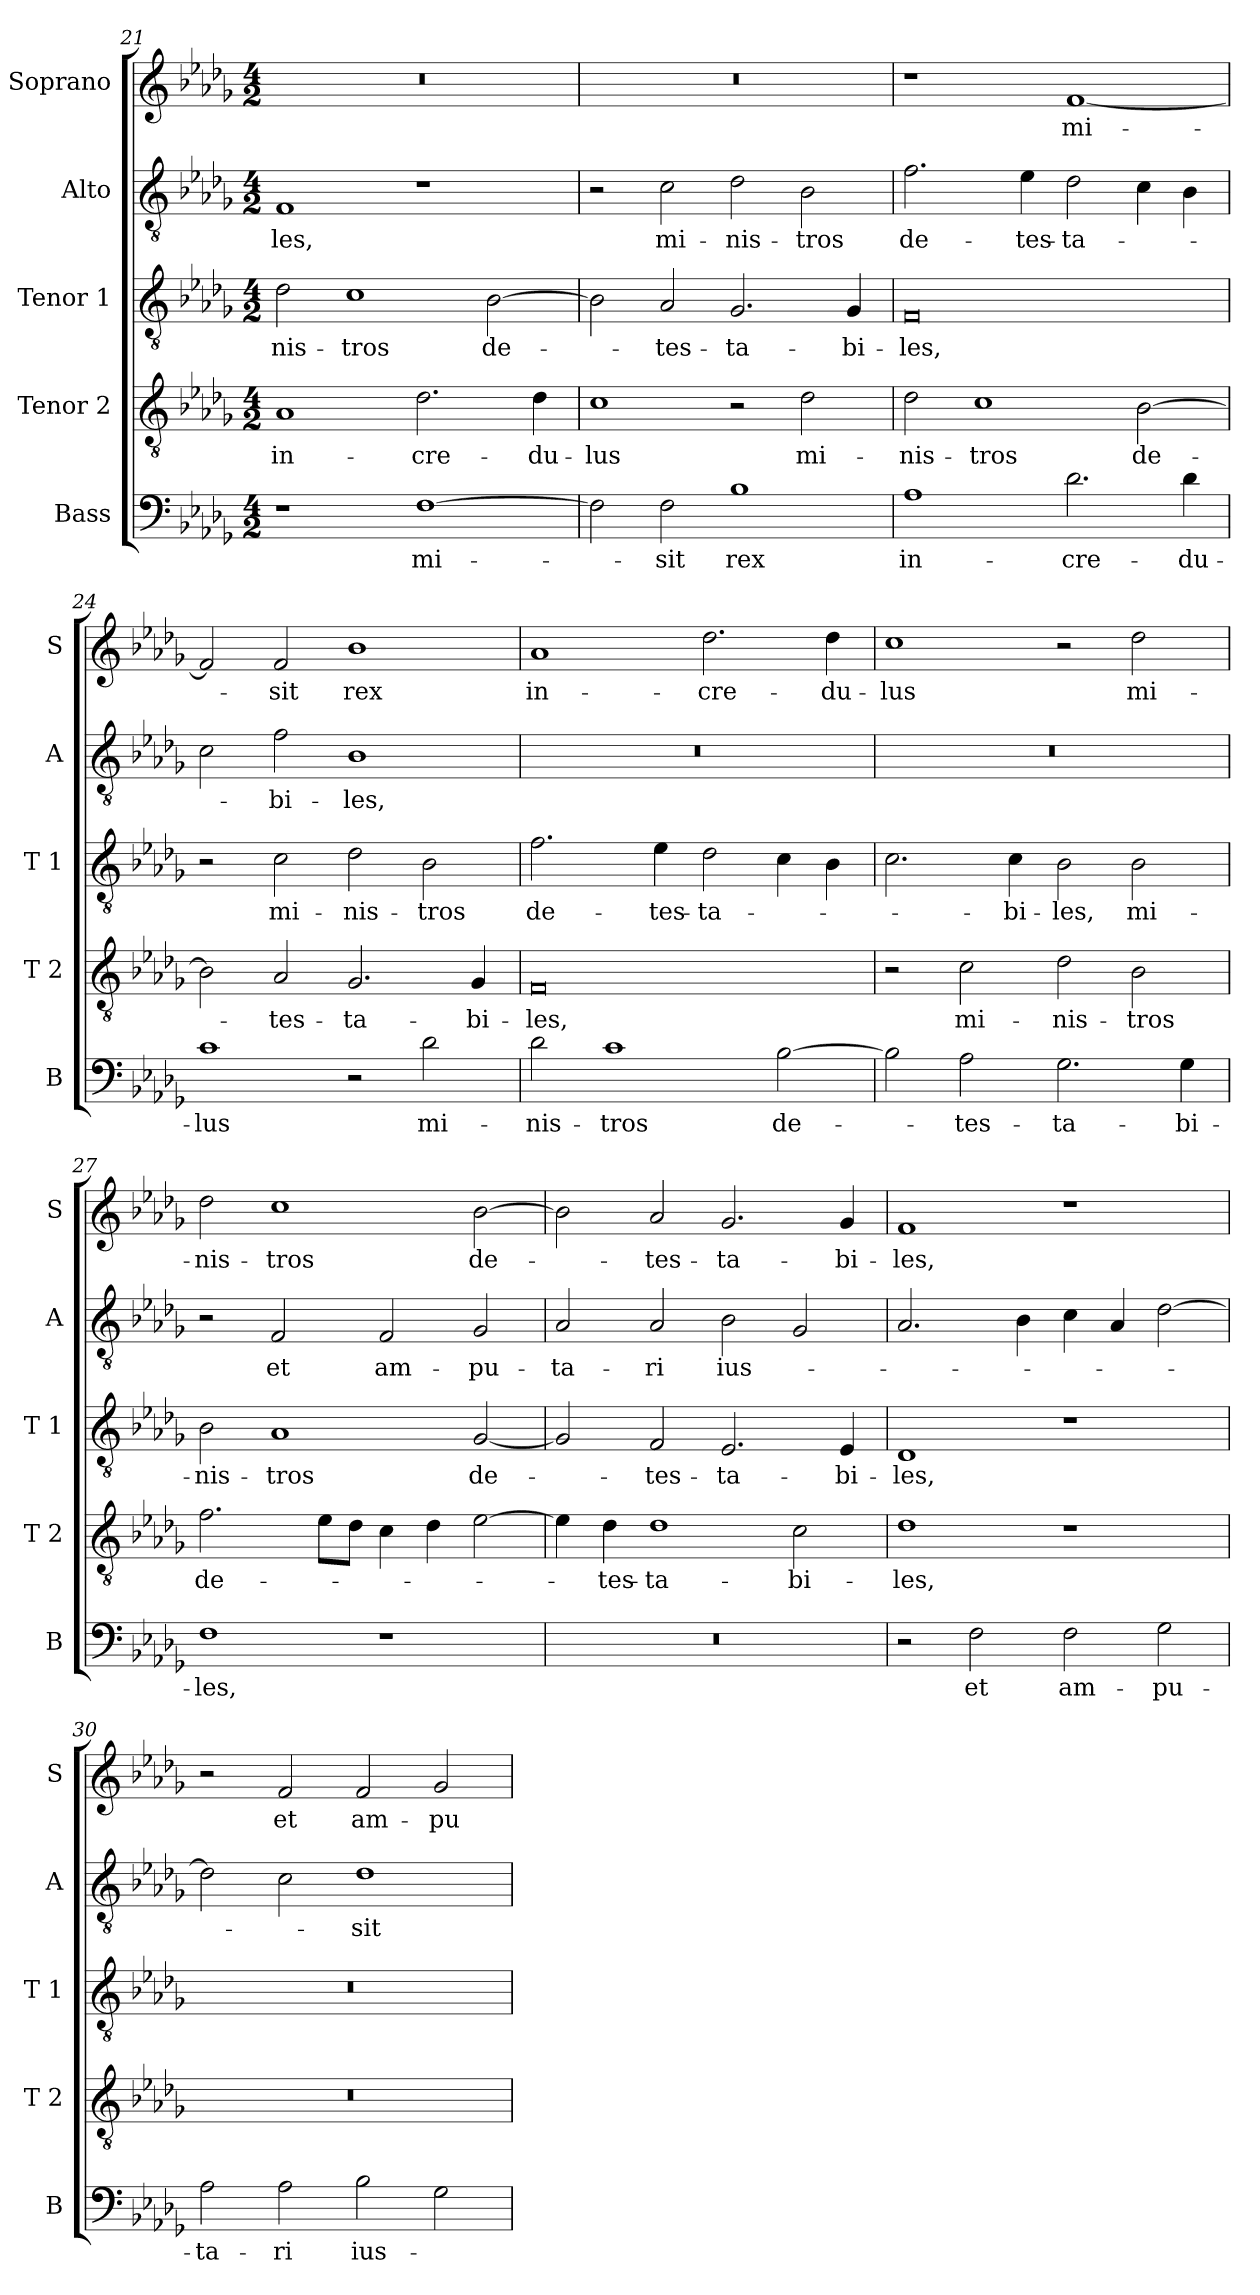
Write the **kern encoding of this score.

**kern	**text	**kern	**text	**kern	**text	**kern	**text	**kern	**text
*part5	*part5	*part4	*part4	*part3	*part3	*part2	*part2	*part1	*part1
*staff5	*staff5	*staff4	*staff4	*staff3	*staff3	*staff2	*staff2	*staff1	*staff1
*I"Bass	*	*I"Tenor 2	*	*I"Tenor 1	*	*I"Alto	*	*I"Soprano	*
*I'B	*	*I'T 2	*	*I'T 1	*	*I'A	*	*I'S	*
!!LO:LB:g=z
*clefF4	*	*clefGv2	*	*clefGv2	*	*clefGv2	*	*clefG2	*
*k[b-e-a-d-g-]	*	*k[b-e-a-d-g-]	*	*k[b-e-a-d-g-]	*	*k[b-e-a-d-g-]	*	*k[b-e-a-d-g-]	*
*D-:	*	*D-:	*	*D-:	*	*D-:	*	*D-:	*
*M4/2	*	*M4/2	*	*M4/2	*	*M4/2	*	*M4/2	*
=21	=21	=21	=21	=21	=21	=21	=21	=21	=21
!	!	!	!LO:LY:b	!	!LO:LY:b	!	!LO:LY:b	!	!
1r	.	1A-	in-	2d-\	-nis-	1F	-les,	0r	.
!	!	!	!	!	!LO:LY:b	!	!	!	!
.	.	.	.	1c	-tros	.	.	.	.
!	!LO:LY:b	!	!LO:LY:b	!	!	!	!	!	!
[1F	mi-	2.d-\	-cre-	.	.	1r	.	.	.
!	!	!	!	!	!LO:LY:b	!	!	!	!
.	.	.	.	[2B-\	de-	.	.	.	.
!	!	!	!LO:LY:b	!	!	!	!	!	!
.	.	4d-\	-du-	.	.	.	.	.	.
=22	=22	=22	=22	=22	=22	=22	=22	=22	=22
!	!	!	!LO:LY:b	!	!	!	!	!	!
2F\]	.	1c	-lus	2B-\]	.	2r	.	0r	.
!	!LO:LY:b	!	!	!	!LO:LY:b	!	!LO:LY:b	!	!
2F\	-sit	.	.	2A-/	-tes-	2c\	mi-	.	.
!	!LO:LY:b	!	!	!	!LO:LY:b	!	!LO:LY:b	!	!
1B-	rex	2r	.	2.G-/	-ta-	2d-\	-nis-	.	.
!	!	!	!LO:LY:b	!	!	!	!LO:LY:b	!	!
.	.	2d-\	mi-	.	.	2B-\	-tros	.	.
!	!	!	!	!	!LO:LY:b	!	!	!	!
.	.	.	.	4G-/	-bi-	.	.	.	.
=23	=23	=23	=23	=23	=23	=23	=23	=23	=23
!	!LO:LY:b	!	!LO:LY:b	!	!LO:LY:b	!	!LO:LY:b	!	!
1A-	in-	2d-\	-nis-	0F	-les,	2.f\	de-	1r	.
!	!	!	!LO:LY:b	!	!	!	!	!	!
.	.	1c	-tros	.	.	.	.	.	.
!	!	!	!	!	!	!	!LO:LY:b	!	!
.	.	.	.	.	.	4e-\	-tes-	.	.
!	!LO:LY:b	!	!	!	!	!	!LO:LY:b	!	!LO:LY:b
2.d-\	-cre-	.	.	.	.	2d-\	-ta-	[1f	mi-
!	!	!	!LO:LY:b	!	!	!	!	!	!
.	.	[2B-\	de-	.	.	4c\	.	.	.
!	!LO:LY:b	!	!	!	!	!	!	!	!
4d-\	-du-	.	.	.	.	4B-\	.	.	.
=24	=24	=24	=24	=24	=24	=24	=24	=24	=24
!	!LO:LY:b	!	!	!	!	!	!	!	!
1c	-lus	2B-\]	.	2r	.	2c\	.	2f/]	.
!	!	!	!LO:LY:b	!	!LO:LY:b	!	!LO:LY:b	!	!LO:LY:b
.	.	2A-/	-tes-	2c\	mi-	2f\	-bi-	2f/	-sit
!	!	!	!LO:LY:b	!	!LO:LY:b	!	!LO:LY:b	!	!LO:LY:b
2r	.	2.G-/	-ta-	2d-\	-nis-	1B-	-les,	1b-	rex
!	!LO:LY:b	!	!	!	!LO:LY:b	!	!	!	!
2d-\	mi-	.	.	2B-\	-tros	.	.	.	.
!	!	!	!LO:LY:b	!	!	!	!	!	!
.	.	4G-/	-bi-	.	.	.	.	.	.
=25	=25	=25	=25	=25	=25	=25	=25	=25	=25
!	!LO:LY:b	!	!LO:LY:b	!	!LO:LY:b	!	!	!	!LO:LY:b
2d-\	-nis-	0F	-les,	2.f\	de-	0r	.	1a-	in-
!	!LO:LY:b	!	!	!	!	!	!	!	!
1c	-tros	.	.	.	.	.	.	.	.
!	!	!	!	!	!LO:LY:b	!	!	!	!
.	.	.	.	4e-\	-tes-	.	.	.	.
!	!	!	!	!	!LO:LY:b	!	!	!	!LO:LY:b
.	.	.	.	2d-\	-ta-	.	.	2.dd-\	-cre-
!	!LO:LY:b	!	!	!	!	!	!	!	!
[2B-\	de-	.	.	4c\	.	.	.	.	.
!	!	!	!	!	!	!	!	!	!LO:LY:b
.	.	.	.	4B-\	.	.	.	4dd-\	-du-
!!LO:PB:g=z
=26	=26	=26	=26	=26	=26	=26	=26	=26	=26
!	!	!	!	!	!	!	!	!	!LO:LY:b
2B-\]	.	2r	.	2.c\	.	0r	.	1cc	-lus
!	!LO:LY:b	!	!LO:LY:b	!	!	!	!	!	!
2A-\	-tes-	2c\	mi-	.	.	.	.	.	.
!	!	!	!	!	!LO:LY:b	!	!	!	!
.	.	.	.	4c\	-bi-	.	.	.	.
!	!LO:LY:b	!	!LO:LY:b	!	!LO:LY:b	!	!	!	!
2.G-\	-ta-	2d-\	-nis-	2B-\	-les,	.	.	2r	.
!	!	!	!LO:LY:b	!	!LO:LY:b	!	!	!	!LO:LY:b
.	.	2B-\	-tros	2B-\	mi-	.	.	2dd-\	mi-
!	!LO:LY:b	!	!	!	!	!	!	!	!
4G-\	-bi-	.	.	.	.	.	.	.	.
=27	=27	=27	=27	=27	=27	=27	=27	=27	=27
!	!LO:LY:b	!	!LO:LY:b	!	!LO:LY:b	!	!	!	!LO:LY:b
1F	-les,	2.f\	de-	2B-\	-nis-	2r	.	2dd-\	-nis-
!	!	!	!	!	!LO:LY:b	!	!LO:LY:b	!	!LO:LY:b
.	.	.	.	1A-	-tros	2F/	et	1cc	-tros
.	.	8e-\L	.	.	.	.	.	.	.
.	.	8d-\J	.	.	.	.	.	.	.
!	!	!	!	!	!	!	!LO:LY:b	!	!
1r	.	4c\	.	.	.	2F/	am-	.	.
.	.	4d-\	.	.	.	.	.	.	.
!	!	!	!	!	!LO:LY:b	!	!LO:LY:b	!	!LO:LY:b
.	.	[2e-\	.	[2G-/	de-	2G-/	-pu-	[2b-\	de-
=28	=28	=28	=28	=28	=28	=28	=28	=28	=28
!	!	!	!	!	!	!	!LO:LY:b	!	!
0r	.	4e-\]	.	2G-/]	.	2A-/	-ta-	2b-\]	.
!	!	!	!LO:LY:b	!	!	!	!	!	!
.	.	4d-\	-tes-	.	.	.	.	.	.
!	!	!	!LO:LY:b	!	!LO:LY:b	!	!LO:LY:b	!	!LO:LY:b
.	.	1d-	-ta-	2F/	-tes-	2A-/	-ri	2a-/	-tes-
!	!	!	!	!	!LO:LY:b	!	!LO:LY:b	!	!LO:LY:b
.	.	.	.	2.E-/	-ta-	2B-\	ius-	2.g-/	-ta-
!	!	!	!LO:LY:b	!	!	!	!	!	!
.	.	2c\	-bi-	.	.	2G-/	.	.	.
!	!	!	!	!	!LO:LY:b	!	!	!	!LO:LY:b
.	.	.	.	4E-/	-bi-	.	.	4g-/	-bi-
=29	=29	=29	=29	=29	=29	=29	=29	=29	=29
!	!	!	!LO:LY:b	!	!LO:LY:b	!	!	!	!LO:LY:b
2r	.	1d-	-les,	1D-	-les,	2.A-/	.	1f	-les,
!	!LO:LY:b	!	!	!	!	!	!	!	!
2F\	et	.	.	.	.	.	.	.	.
.	.	.	.	.	.	4B-\	.	.	.
!	!LO:LY:b	!	!	!	!	!	!	!	!
2F\	am-	1r	.	1r	.	4c\	.	1r	.
.	.	.	.	.	.	4A-/	.	.	.
!	!LO:LY:b	!	!	!	!	!	!	!	!
2G-\	-pu-	.	.	.	.	[2d-\	.	.	.
=30	=30	=30	=30	=30	=30	=30	=30	=30	=30
!	!LO:LY:b	!	!	!	!	!	!	!	!
2A-\	-ta-	0r	.	0r	.	2d-\]	.	2r	.
!	!LO:LY:b	!	!	!	!	!	!	!	!LO:LY:b
2A-\	-ri	.	.	.	.	2c\	.	2f/	et
!	!LO:LY:b	!	!	!	!	!	!LO:LY:b	!	!LO:LY:b
2B-\	ius-	.	.	.	.	1d-	-sit	2f/	am-
!	!	!	!	!	!	!	!	!	!LO:LY:b
2G-\	.	.	.	.	.	.	.	2g-/	-pu-
=	=	=	=	=	=	=	=	=	=
*-	*-	*-	*-	*-	*-	*-	*-	*-	*-
